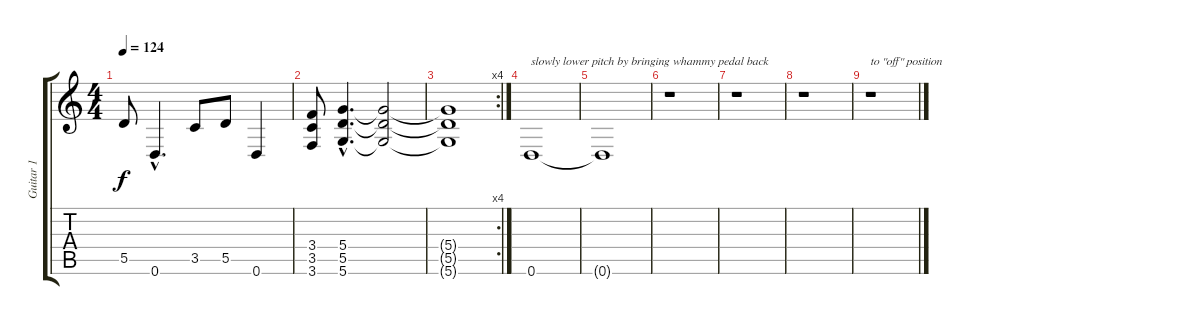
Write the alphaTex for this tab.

\track ("Guitar 1" "Guitar 1") {instrument distortionguitar}
\staff {score tabs}
\tuning (E4 B3 G3 D3 A2 D2) {hide}
\ts (4 4)
\tempo 124
\clef g2
\ks c
5.5{t}.8{dy f} 0.6{hac}.4{d} 3.5.8 5.5.8 0.6.4 |
(3.4 3.5 3.6).8 (5.4{hac} 5.5{hac} 5.6{hac}).4{d} (5.4{t} 5.5{t} 5.6{t}).2 |
\rc 4
(5.4{t} 5.5{t} 5.6{t}).1 |
0.6.1{txt "slowly lower pitch by bringing whammy pedal back "} |
0.6{t}.1 |
r.1 |
r.1 |
r.1 |
r.1{txt "to \"off\" position"}
